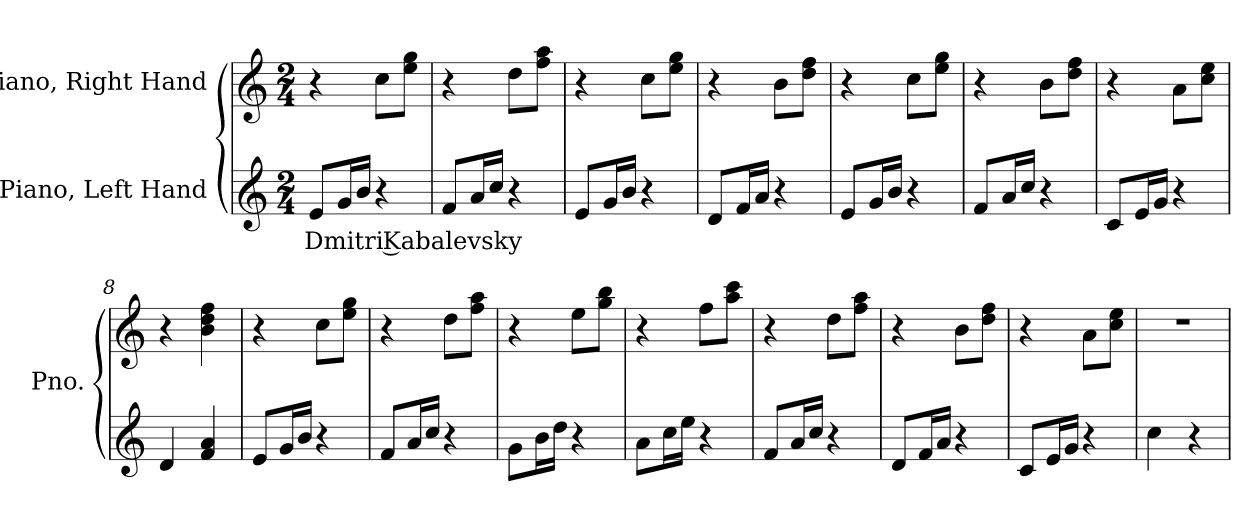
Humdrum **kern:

**kern	**text	**kern
*part2	*part2	*part1
*staff2	*staff2	*staff1
*I"Piano, Left Hand	*	*I"Piano, Right Hand
*I'Pno.	*	*I'Pno.
*clefG2	*	*clefG2
*k[]	*	*k[]
*M2/4	*	*M2/4
*MM100	*	*MM100
=1	=1	=1
!	!LO:LY:b	!
8e/L	Dmitri Kabalevsky	4r
16g/L	.	.
16b/JJ	.	.
4r	.	8cc\L
.	.	8ee\ 8gg\J
=2	=2	=2
8f/L	.	4r
16a/L	.	.
16cc/JJ	.	.
4r	.	8dd\L
.	.	8ff\ 8aa\J
=3	=3	=3
8e/L	.	4r
16g/L	.	.
16b/JJ	.	.
4r	.	8cc\L
.	.	8ee\ 8gg\J
=4	=4	=4
8d/L	.	4r
16f/L	.	.
16a/JJ	.	.
4r	.	8b\L
.	.	8dd\ 8ff\J
!!LO:LB:g=z
=5	=5	=5
8e/L	.	4r
16g/L	.	.
16b/JJ	.	.
4r	.	8cc\L
.	.	8ee\ 8gg\J
=6	=6	=6
8f/L	.	4r
16a/L	.	.
16cc/JJ	.	.
4r	.	8b\L
.	.	8dd\ 8ff\J
=7	=7	=7
8c/L	.	4r
16e/L	.	.
16g/JJ	.	.
4r	.	8a\L
.	.	8cc\ 8ee\J
=8	=8	=8
4d/	.	4r
4f/ 4a/	.	4b\ 4dd\ 4ff\
=9	=9	=9
8e/L	.	4r
16g/L	.	.
16b/JJ	.	.
4r	.	8cc\L
.	.	8ee\ 8gg\J
=10	=10	=10
8f/L	.	4r
16a/L	.	.
16cc/JJ	.	.
4r	.	8dd\L
.	.	8ff\ 8aa\J
=11	=11	=11
8g\L	.	4r
16b\L	.	.
16dd\JJ	.	.
4r	.	8ee\L
.	.	8gg\ 8bb\J
=12	=12	=12
8a\L	.	4r
16cc\L	.	.
16ee\JJ	.	.
4r	.	8ff\L
.	.	8aa\ 8ccc\J
!!LO:LB:g=z
=13	=13	=13
8f/L	.	4r
16a/L	.	.
16cc/JJ	.	.
4r	.	8dd\L
.	.	8ff\ 8aa\J
=14	=14	=14
8d/L	.	4r
16f/L	.	.
16a/JJ	.	.
4r	.	8b\L
.	.	8dd\ 8ff\J
=15	=15	=15
8c/L	.	4r
16e/L	.	.
16g/JJ	.	.
4r	.	8a\L
.	.	8cc\ 8ee\J
=16	=16	=16
4cc\	.	2r
4r	.	.
=	=	=
*-	*-	*-
